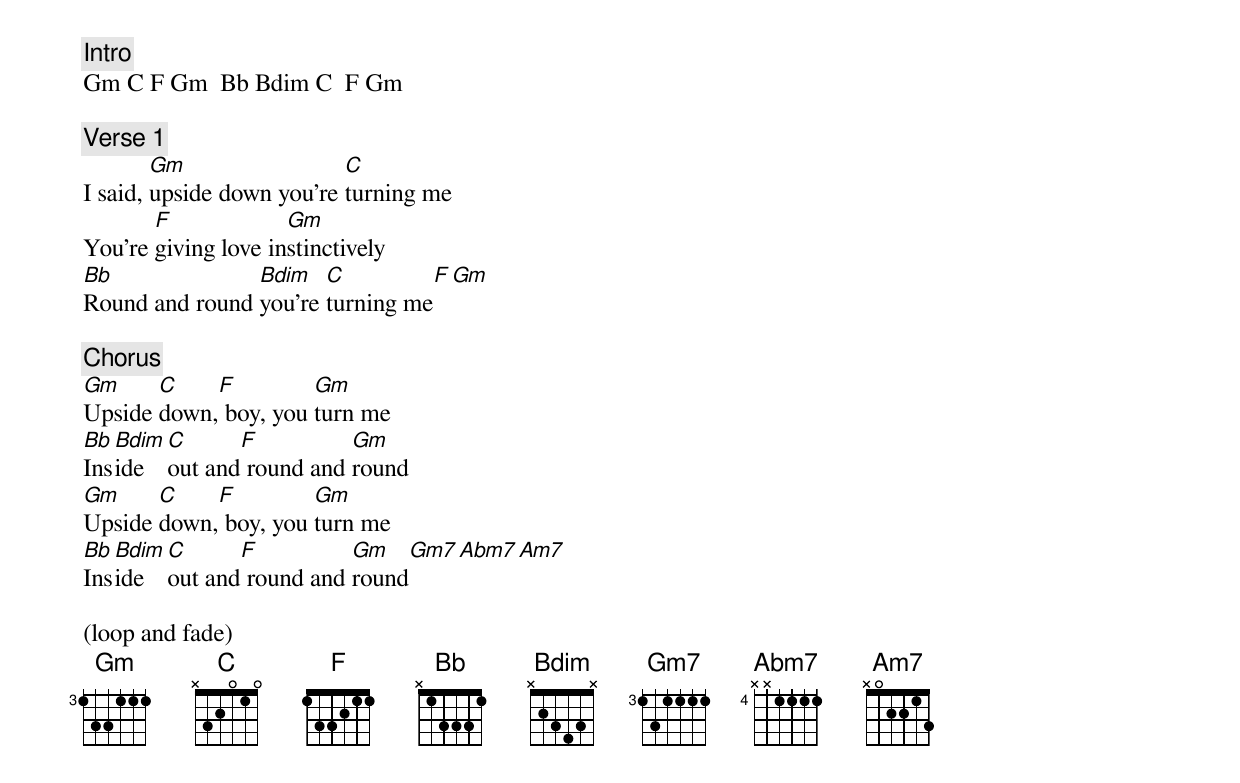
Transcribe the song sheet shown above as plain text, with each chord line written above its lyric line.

[Intro]
Gm C F Gm  Bb Bdim C  F Gm

[Verse 1]
        Gm                 C
I said, upside down you're turning me
       F             Gm
You're giving love instinctively
Bb              Bdim   C          F Gm
Round and round you're turning me

[Chorus]
Gm     C    F         Gm
Upside down, boy, you turn me
Bb Bdim C      F          Gm
Inside  out and round and round
Gm     C    F         Gm
Upside down, boy, you turn me
Bb Bdim C      F          Gm    Gm7 Abm7 Am7
Inside  out and round and round

(loop and fade)
